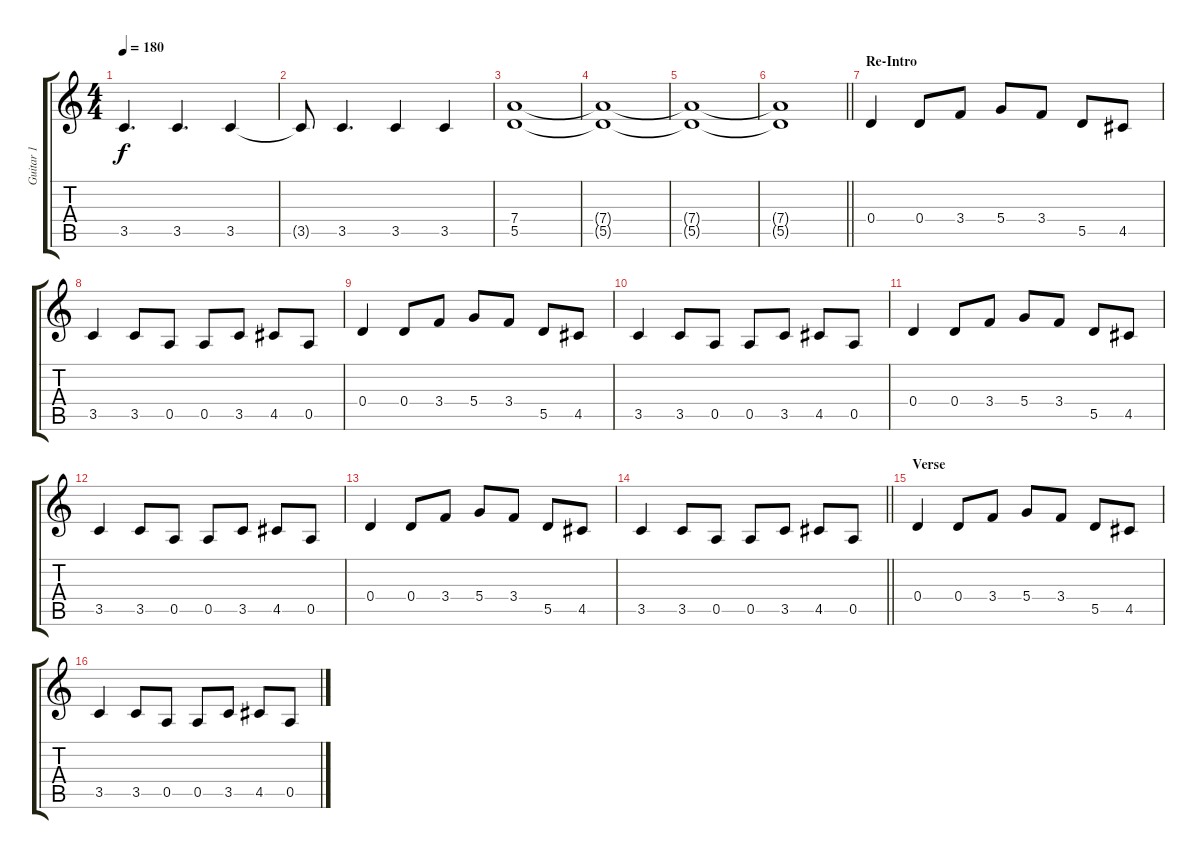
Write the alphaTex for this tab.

\track ("Guitar 1" "Guitar 1") {instrument distortionguitar}
\staff {score tabs}
\tuning (E4 B3 G3 D3 A2 E2) {hide}
\ts (4 4)
\tempo 180
\clef g2
\ks c
3.5.4{d dy f} 3.5.4{d} 3.5.4 |
3.5{t}.8 3.5.4{d} 3.5.4 3.5.4 |
(7.4 5.5).1 |
(7.4{t} 5.5{t}).1 |
(7.4{t} 5.5{t}).1 |
\barLineRight lightlight
(7.4{t} 5.5{t}).1 |
\section ("" "Re-Intro")
0.4.4{instrument electricguitarclean} 0.4.8 3.4.8 5.4.8 3.4.8 5.5.8 4.5.8 |
3.5.4 3.5.8 0.5.8 0.5.8 3.5.8 4.5.8 0.5.8 |
0.4.4 0.4.8 3.4.8 5.4.8 3.4.8 5.5.8 4.5.8 |
3.5.4 3.5.8 0.5.8 0.5.8 3.5.8 4.5.8 0.5.8 |
0.4.4{instrument distortionguitar} 0.4.8 3.4.8 5.4.8 3.4.8 5.5.8 4.5.8 |
3.5.4 3.5.8 0.5.8 0.5.8 3.5.8 4.5.8 0.5.8 |
0.4.4 0.4.8 3.4.8 5.4.8 3.4.8 5.5.8 4.5.8 |
\barLineRight lightlight
3.5.4 3.5.8 0.5.8 0.5.8 3.5.8 4.5.8 0.5.8 |
\section ("" "Verse")
0.4.4{instrument distortionguitar} 0.4.8 3.4.8 5.4.8 3.4.8 5.5.8 4.5.8 |
3.5.4 3.5.8 0.5.8 0.5.8 3.5.8 4.5.8 0.5.8
